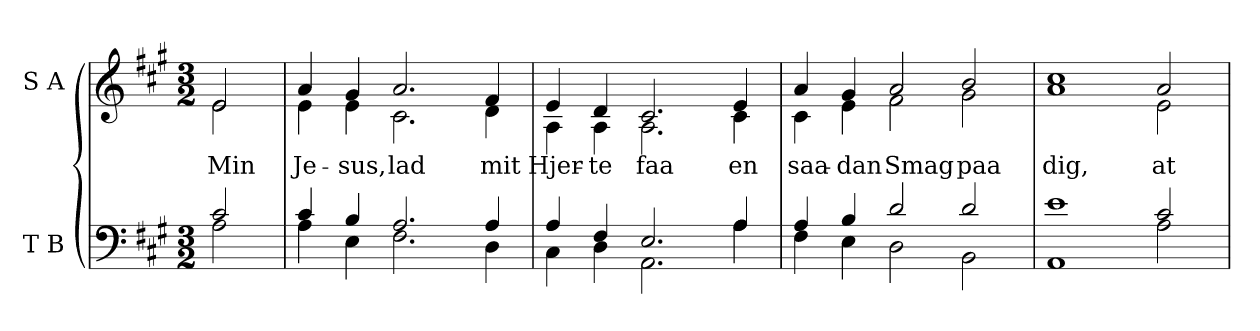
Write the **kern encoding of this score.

**kern	**kern	**text
*part2	*part1	*part1
*staff2	*staff1	*staff1
*I"T B	*I"S A	*
!!LO:PB:g=z
*clefF4	*clefG2	*
*k[f#c#g#]	*k[f#c#g#]	*
*A:	*A:	*
*M3/2	*M3/2	*
=1	=1	=1
*^	*	*
!	!	!	!LO:LY:b:color=#000000
*	*	*^	*
2c#i/	2Ai\	2ei/	2ei\	Min
=2	=2	=2	=2	=2
!	!	!	!	!LO:LY:b:color=#000000
4c#i/	4Ai\	4ai/	4ei\	Je-
!	!	!	!	!LO:LY:b:color=#000000
4Bi/	4Ei\	4g#i/	4ei\	-sus,
!	!	!	!	!LO:LY:b:color=#000000
2.Ai/	2.F#i\	2.ai/	2.c#i\	lad
!	!	!	!	!LO:LY:b:color=#000000
4Ai/	4Di\	4f#i/	4di\	mit
=3	=3	=3	=3	=3
!	!	!	!	!LO:LY:b:color=#000000
4Ai/	4C#i\	4ei/	4Ai\	Hjer-
!	!	!	!	!LO:LY:b:color=#000000
4F#i/	4Di\	4di/	4Ai\	-te
!	!	!	!	!LO:LY:b:color=#000000
2.Ei/	2.AAi\	2.c#i/	2.Ai\	faa
!	!	!	!	!LO:LY:b:color=#000000
4Ai/	4Ai\	4ei/	4c#i\	en
=4	=4	=4	=4	=4
!	!	!	!	!LO:LY:b:color=#000000
4Ai/	4F#i\	4ai/	4c#i\	saa-
!	!	!	!	!LO:LY:b:color=#000000
4Bi/	4Ei\	4g#i/	4ei\	-dan
!	!	!	!	!LO:LY:b:color=#000000
2di/	2Di\	2ai/	2f#i\	Smag
!	!	!	!	!LO:LY:b:color=#000000
2di/	2BBi\	2bi/	2g#i\	paa
=5	=5	=5	=5	=5
!	!	!	!	!LO:LY:b:color=#000000
1ei	1AAi	1cc#i	1ai	dig,
!	!	!	!	!LO:LY:b:color=#000000
2c#i/	2Ai\	2ai/	2ei\	at
*v	*v	*	*	*
*	*v	*v	*
=	=	=
*-	*-	*-
